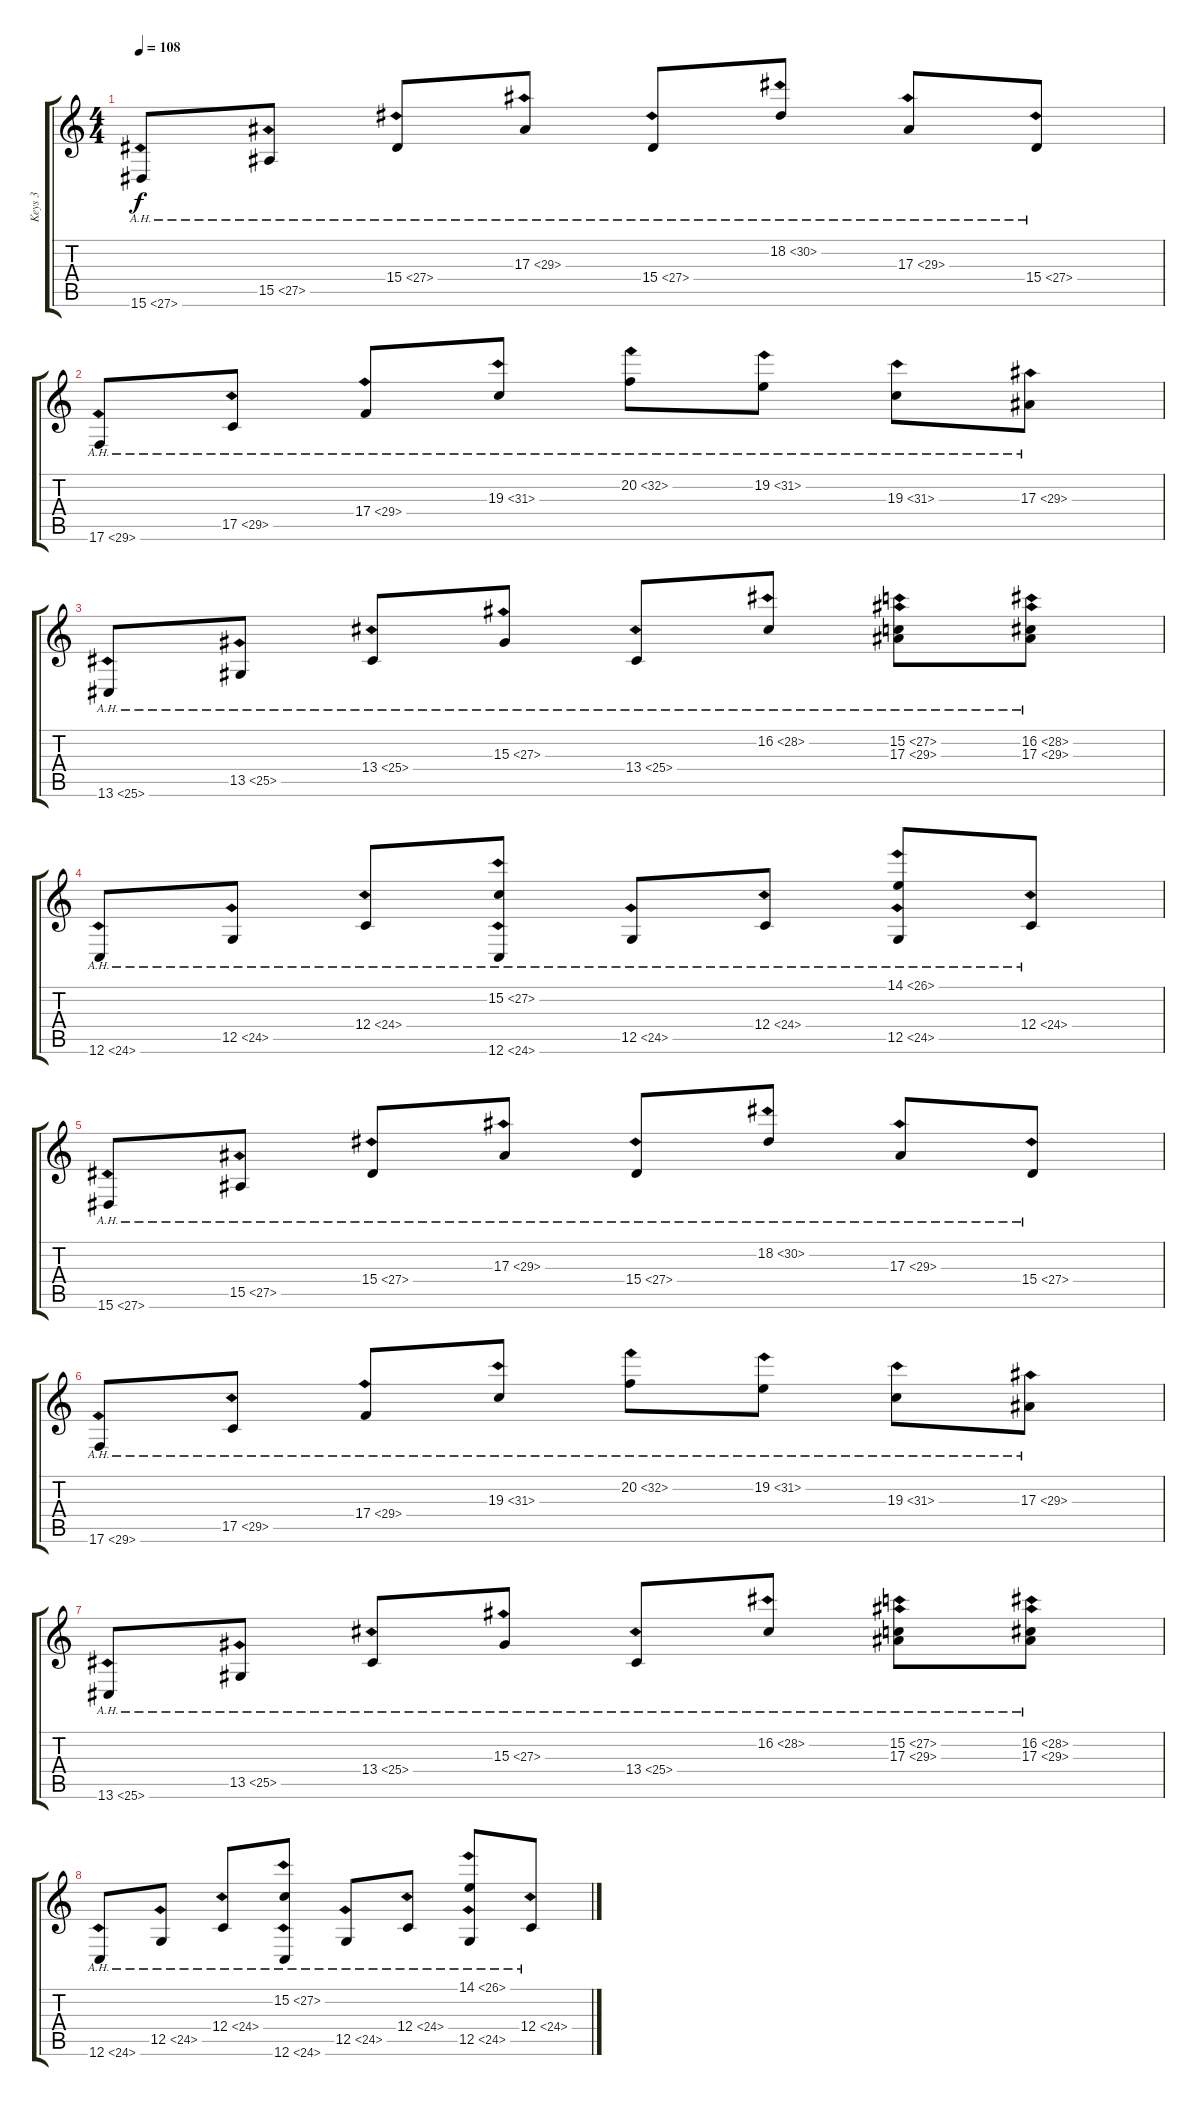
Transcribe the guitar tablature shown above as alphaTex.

\track ("Keys 3" "Keys 3") {instrument musicbox}
\staff {score tabs}
\tuning (D4 A3 F3 C3 G2 C2) {hide}
\ts (4 4)
\tempo 108
\clef g2
\ks c
15.6{ah 12}.8{dy f} 15.5{ah 12}.8 15.4{ah 12}.8 17.3{ah 12}.8 15.4{ah 12}.8 18.2{ah 12}.8 17.3{ah 12}.8 15.4{ah 12}.8 |
17.6{ah 12}.8 17.5{ah 12}.8 17.4{ah 12}.8 19.3{ah 12}.8 20.2{ah 12}.8 19.2{ah 12}.8 19.3{ah 12}.8 17.3{ah 12}.8 |
13.6{ah 12}.8 13.5{ah 12}.8 13.4{ah 12}.8 15.3{ah 12}.8 13.4{ah 12}.8 16.2{ah 12}.8 (15.2{ah 12} 17.3{ah 12}).8 (16.2{ah 12} 17.3{ah 12}).8 |
12.6{ah 12}.8 12.5{ah 12}.8 12.4{ah 12}.8 (15.2{ah 12} 12.6{ah 12}).8 12.5{ah 12}.8 12.4{ah 12}.8 (14.1{ah 12} 12.5{ah 12}).8 12.4{ah 12}.8 |
15.6{ah 12}.8 15.5{ah 12}.8 15.4{ah 12}.8 17.3{ah 12}.8 15.4{ah 12}.8 18.2{ah 12}.8 17.3{ah 12}.8 15.4{ah 12}.8 |
17.6{ah 12}.8 17.5{ah 12}.8 17.4{ah 12}.8 19.3{ah 12}.8 20.2{ah 12}.8 19.2{ah 12}.8 19.3{ah 12}.8 17.3{ah 12}.8 |
13.6{ah 12}.8 13.5{ah 12}.8 13.4{ah 12}.8 15.3{ah 12}.8 13.4{ah 12}.8 16.2{ah 12}.8 (15.2{ah 12} 17.3{ah 12}).8 (16.2{ah 12} 17.3{ah 12}).8 |
12.6{ah 12}.8 12.5{ah 12}.8 12.4{ah 12}.8 (15.2{ah 12} 12.6{ah 12}).8 12.5{ah 12}.8 12.4{ah 12}.8 (14.1{ah 12} 12.5{ah 12}).8 12.4{ah 12}.8
